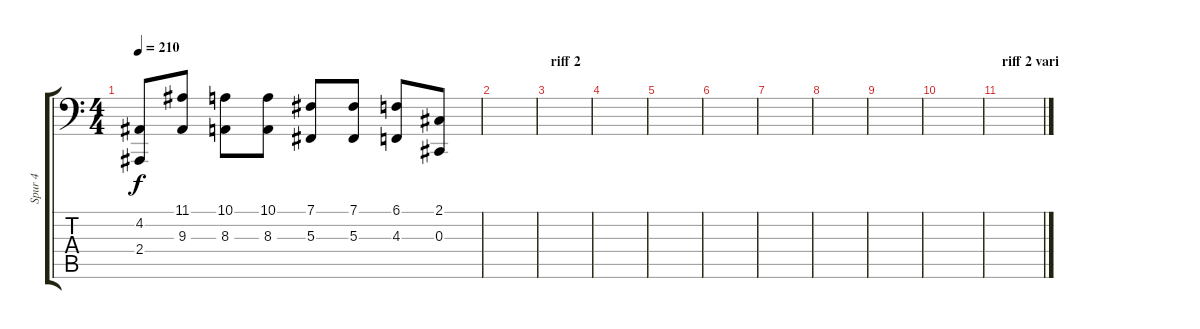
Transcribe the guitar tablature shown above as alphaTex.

\track ("Spur 4" "Spur 4") {instrument lead8bassandlead}
\staff {score tabs}
\tuning (B2 Gb2 Db2 Ab1 Eb1 Bb0) {hide}
\ts (4 4)
\tempo 210
\clef f4
\ks c
(4.2 2.4).8{dy f volume 11} (11.1 9.3).8 (10.1 8.3).8 (10.1 8.3).8 (7.1 5.3).8 (7.1 5.3).8 (6.1 4.3).8 (2.1 0.3).8 |
|
\section ("" "riff 2")
|
|
|
|
|
|
|
|
\section ("" "riff 2 vari")
